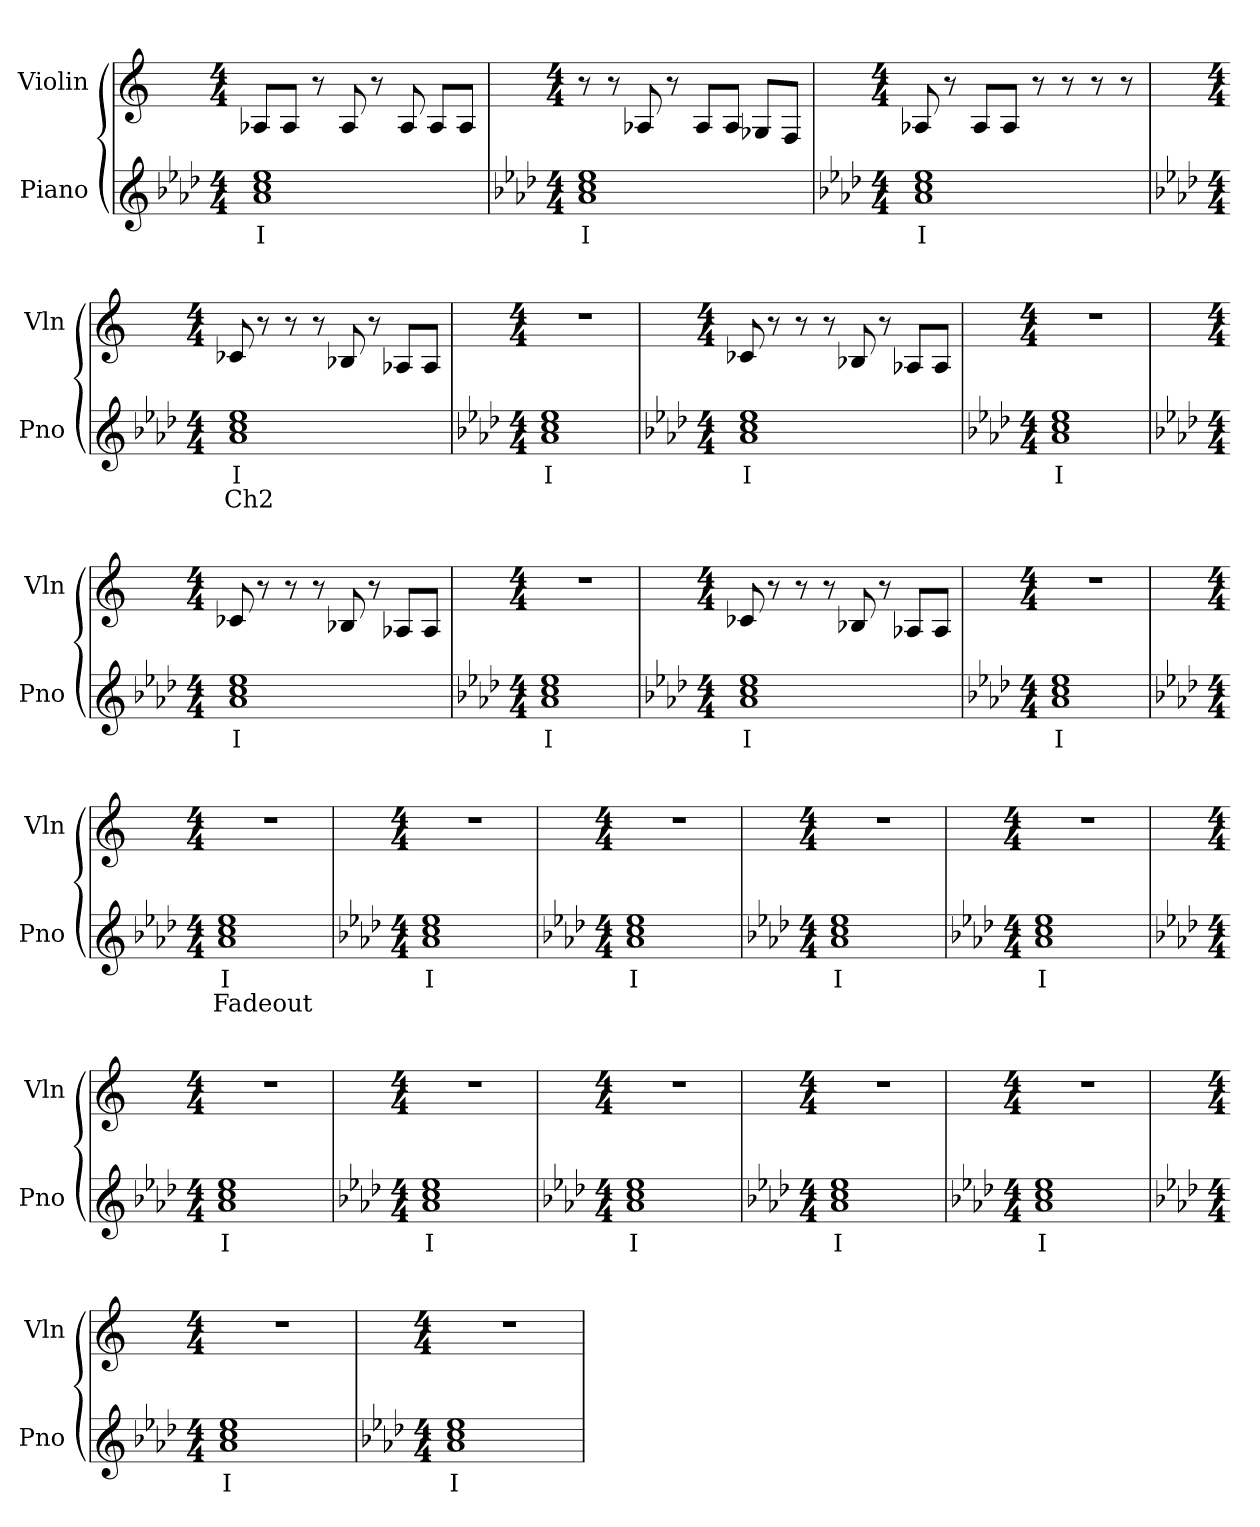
**kern	**text	**text	**kern
*part2	*part2	*part2	*part1
*staff2	*staff2	*staff2	*staff1
*I"Piano	*	*	*I"Violin
*I'Pno	*	*	*I'Vln
*k[b-e-a-d-]	*	*	*
*A-:	*	*	*
*M4/4	*	*	*M4/4
=	=	=	=
1a- 1cc 1ee-	I	.	8A-XL
.	.	.	8A-J
.	.	.	8r
.	.	.	8A-
.	.	.	8r
.	.	.	8A-
.	.	.	8A-L
.	.	.	8A-J
=	=	=	=
*k[b-e-a-d-]	*	*	*
*A-:	*	*	*
*M4/4	*	*	*M4/4
1a- 1cc 1ee-	I	.	8r
.	.	.	8r
.	.	.	8A-X
.	.	.	8r
.	.	.	8A-L
.	.	.	8A-J
.	.	.	8G-XL
.	.	.	8FJ
=	=	=	=
*k[b-e-a-d-]	*	*	*
*A-:	*	*	*
*M4/4	*	*	*M4/4
1a- 1cc 1ee-	I	.	8A-X
.	.	.	8r
.	.	.	8A-L
.	.	.	8A-J
.	.	.	8r
.	.	.	8r
.	.	.	8r
.	.	.	8r
=	=	=	=
*k[b-e-a-d-]	*	*	*
*A-:	*	*	*
*M4/4	*	*	*M4/4
1a- 1cc 1ee-	I	Ch2	8c-X
.	.	.	8r
.	.	.	8r
.	.	.	8r
.	.	.	8B-X
.	.	.	8r
.	.	.	8A-XL
.	.	.	8A-J
=	=	=	=
*k[b-e-a-d-]	*	*	*
*A-:	*	*	*
*M4/4	*	*	*M4/4
1a- 1cc 1ee-	I	.	1r
=	=	=	=
*k[b-e-a-d-]	*	*	*
*A-:	*	*	*
*M4/4	*	*	*M4/4
1a- 1cc 1ee-	I	.	8c-X
.	.	.	8r
.	.	.	8r
.	.	.	8r
.	.	.	8B-X
.	.	.	8r
.	.	.	8A-XL
.	.	.	8A-J
=	=	=	=
*k[b-e-a-d-]	*	*	*
*A-:	*	*	*
*M4/4	*	*	*M4/4
1a- 1cc 1ee-	I	.	1r
=	=	=	=
*k[b-e-a-d-]	*	*	*
*A-:	*	*	*
*M4/4	*	*	*M4/4
1a- 1cc 1ee-	I	.	8c-X
.	.	.	8r
.	.	.	8r
.	.	.	8r
.	.	.	8B-X
.	.	.	8r
.	.	.	8A-XL
.	.	.	8A-J
=	=	=	=
*k[b-e-a-d-]	*	*	*
*A-:	*	*	*
*M4/4	*	*	*M4/4
1a- 1cc 1ee-	I	.	1r
=	=	=	=
*k[b-e-a-d-]	*	*	*
*A-:	*	*	*
*M4/4	*	*	*M4/4
1a- 1cc 1ee-	I	.	8c-X
.	.	.	8r
.	.	.	8r
.	.	.	8r
.	.	.	8B-X
.	.	.	8r
.	.	.	8A-XL
.	.	.	8A-J
=	=	=	=
*k[b-e-a-d-]	*	*	*
*A-:	*	*	*
*M4/4	*	*	*M4/4
1a- 1cc 1ee-	I	.	1r
=	=	=	=
*k[b-e-a-d-]	*	*	*
*A-:	*	*	*
*M4/4	*	*	*M4/4
1a- 1cc 1ee-	I	Fadeout	1r
=	=	=	=
*k[b-e-a-d-]	*	*	*
*A-:	*	*	*
*M4/4	*	*	*M4/4
1a- 1cc 1ee-	I	.	1r
=	=	=	=
*k[b-e-a-d-]	*	*	*
*A-:	*	*	*
*M4/4	*	*	*M4/4
1a- 1cc 1ee-	I	.	1r
=	=	=	=
*k[b-e-a-d-]	*	*	*
*A-:	*	*	*
*M4/4	*	*	*M4/4
1a- 1cc 1ee-	I	.	1r
=	=	=	=
*k[b-e-a-d-]	*	*	*
*A-:	*	*	*
*M4/4	*	*	*M4/4
1a- 1cc 1ee-	I	.	1r
=	=	=	=
*k[b-e-a-d-]	*	*	*
*A-:	*	*	*
*M4/4	*	*	*M4/4
1a- 1cc 1ee-	I	.	1r
=	=	=	=
*k[b-e-a-d-]	*	*	*
*A-:	*	*	*
*M4/4	*	*	*M4/4
1a- 1cc 1ee-	I	.	1r
=	=	=	=
*k[b-e-a-d-]	*	*	*
*A-:	*	*	*
*M4/4	*	*	*M4/4
1a- 1cc 1ee-	I	.	1r
=	=	=	=
*k[b-e-a-d-]	*	*	*
*A-:	*	*	*
*M4/4	*	*	*M4/4
1a- 1cc 1ee-	I	.	1r
=	=	=	=
*k[b-e-a-d-]	*	*	*
*A-:	*	*	*
*M4/4	*	*	*M4/4
1a- 1cc 1ee-	I	.	1r
=	=	=	=
*k[b-e-a-d-]	*	*	*
*A-:	*	*	*
*M4/4	*	*	*M4/4
1a- 1cc 1ee-	I	.	1r
=	=	=	=
*k[b-e-a-d-]	*	*	*
*A-:	*	*	*
*M4/4	*	*	*M4/4
1a- 1cc 1ee-	I	.	1r
=	=	=	=
*-	*-	*-	*-
